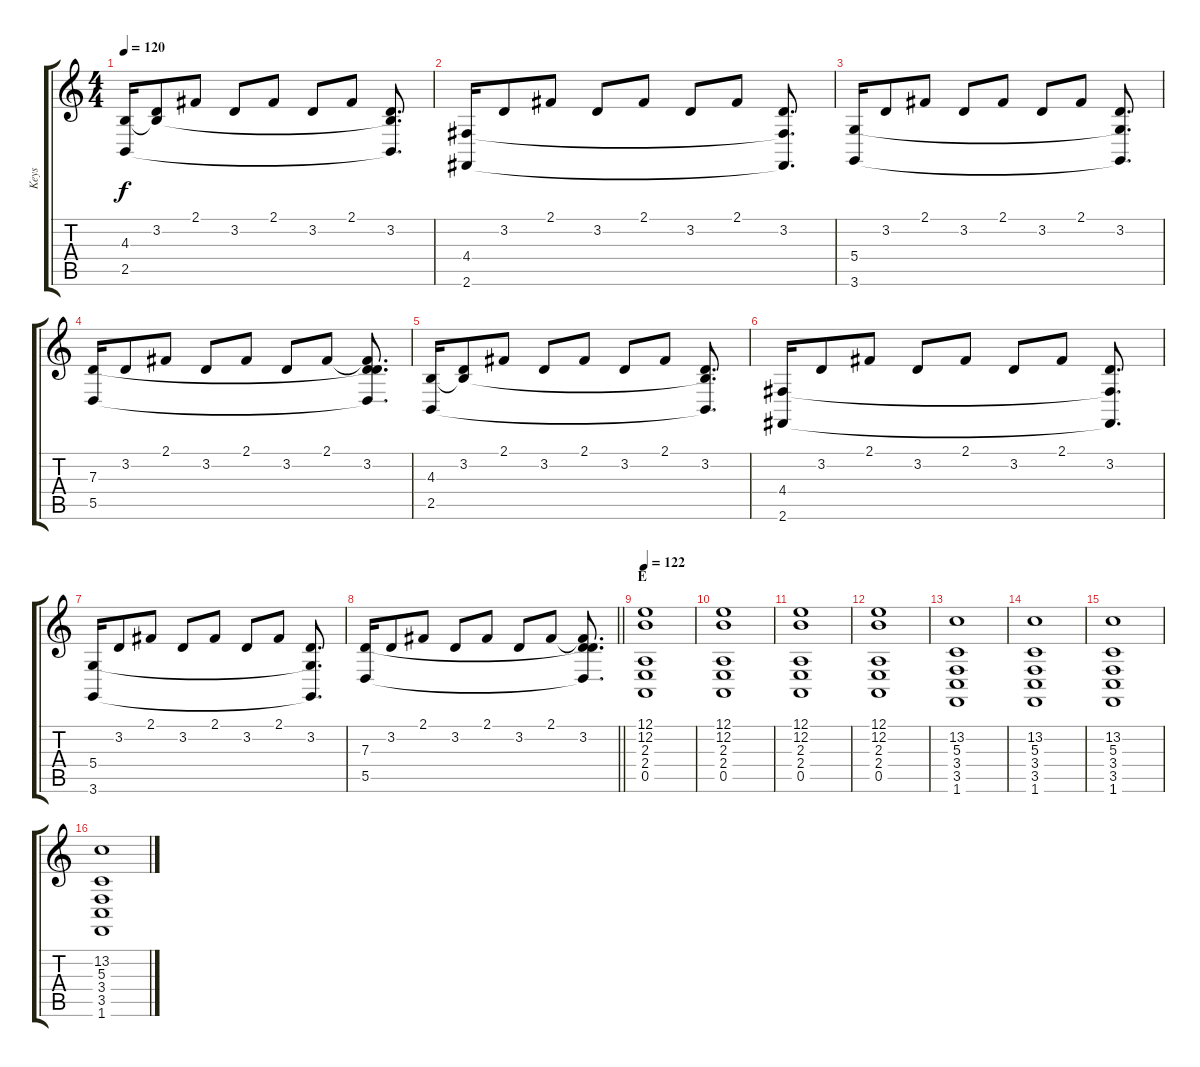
\track ("Keys" "Keys") {instrument choiraahs}
\staff {score tabs}
\tuning (E4 B3 G3 D3 A2 E2) {hide}
\ts (4 4)
\tempo 120
\clef g2
\ks c
(4.3 2.5).16{dy f volume 13 instrument electricgrandpiano} (3.2 4.3{t}).8 2.1.8 3.2.8 2.1.8 3.2.8 2.1.8 (3.2 4.3{t} 2.5{t}).8{d} |
(4.4 2.6).16 3.2.8 2.1.8 3.2.8 2.1.8 3.2.8 2.1.8 (3.2 4.4{t} 2.6{t}).8{d} |
(5.4 3.6).16 3.2.8 2.1.8 3.2.8 2.1.8 3.2.8 2.1.8 (3.2 5.4{t} 3.6{t}).8{d} |
(7.3 5.5).16 3.2.8 2.1.8 3.2.8 2.1.8 3.2.8 2.1.8 (2.1{t} 3.2 7.3{t} 5.5{t}).8{d} |
(4.3 2.5).16{volume 13 instrument electricgrandpiano} (3.2 4.3{t}).8 2.1.8 3.2.8 2.1.8 3.2.8 2.1.8 (3.2 4.3{t} 2.5{t}).8{d} |
(4.4 2.6).16 3.2.8 2.1.8 3.2.8 2.1.8 3.2.8 2.1.8 (3.2 4.4{t} 2.6{t}).8{d} |
(5.4 3.6).16 3.2.8 2.1.8 3.2.8 2.1.8 3.2.8 2.1.8 (3.2 5.4{t} 3.6{t}).8{d} |
\barLineRight lightlight
(7.3 5.5).16 3.2.8 2.1.8 3.2.8 2.1.8 3.2.8 2.1.8 (2.1{t} 3.2 7.3{t} 5.5{t}).8{d} |
\section ("" "E")
\tempo 122
(12.1 12.2 2.3 2.4 0.5).1{volume 10 instrument choiraahs} |
(12.1 12.2 2.3 2.4 0.5).1 |
(12.1 12.2 2.3 2.4 0.5).1 |
(12.1 12.2 2.3 2.4 0.5).1 |
(13.2 5.3 3.4 3.5 1.6).1 |
(13.2 5.3 3.4 3.5 1.6).1 |
(13.2 5.3 3.4 3.5 1.6).1 |
(13.2 5.3 3.4 3.5 1.6).1
